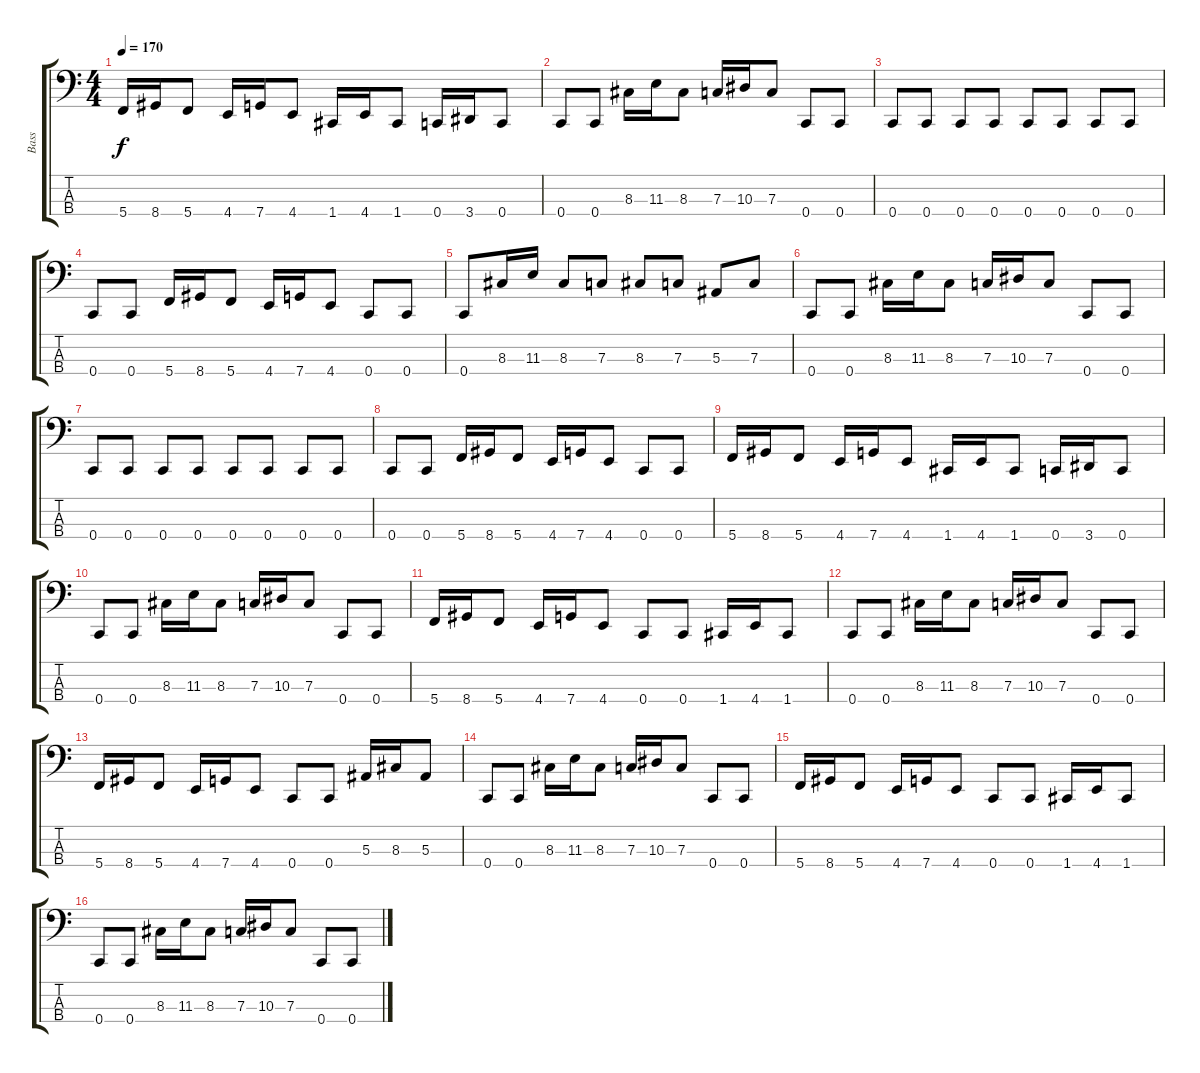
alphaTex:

\track ("Bass" "Bass") {instrument electricbasspick}
\staff {score tabs}
\tuning (Eb2 Bb1 F1 C1) {hide}
\ts (4 4)
\tempo 170
\clef f4
\ks c
5.4.16{dy f} 8.4.16 5.4.8 4.4.16 7.4.16 4.4.8 1.4.16 4.4.16 1.4.8 0.4.16 3.4.16 0.4.8 |
0.4.8 0.4.8 8.3.16 11.3.16 8.3.8 7.3.16 10.3.16 7.3.8 0.4.8 0.4.8 |
0.4.8 0.4.8 0.4.8 0.4.8 0.4.8 0.4.8 0.4.8 0.4.8 |
0.4.8 0.4.8 5.4.16 8.4.16 5.4.8 4.4.16 7.4.16 4.4.8 0.4.8 0.4.8 |
0.4.8 8.3.16 11.3.16 8.3.8 7.3.8 8.3.8 7.3.8 5.3.8 7.3.8 |
0.4.8 0.4.8 8.3.16 11.3.16 8.3.8 7.3.16 10.3.16 7.3.8 0.4.8 0.4.8 |
0.4.8 0.4.8 0.4.8 0.4.8 0.4.8 0.4.8 0.4.8 0.4.8 |
0.4.8 0.4.8 5.4.16 8.4.16 5.4.8 4.4.16 7.4.16 4.4.8 0.4.8 0.4.8 |
5.4.16 8.4.16 5.4.8 4.4.16 7.4.16 4.4.8 1.4.16 4.4.16 1.4.8 0.4.16 3.4.16 0.4.8 |
0.4.8 0.4.8 8.3.16 11.3.16 8.3.8 7.3.16 10.3.16 7.3.8 0.4.8 0.4.8 |
5.4.16 8.4.16 5.4.8 4.4.16 7.4.16 4.4.8 0.4.8 0.4.8 1.4.16 4.4.16 1.4.8 |
0.4.8 0.4.8 8.3.16 11.3.16 8.3.8 7.3.16 10.3.16 7.3.8 0.4.8 0.4.8 |
5.4.16 8.4.16 5.4.8 4.4.16 7.4.16 4.4.8 0.4.8 0.4.8 5.3.16 8.3.16 5.3.8 |
0.4.8 0.4.8 8.3.16 11.3.16 8.3.8 7.3.16 10.3.16 7.3.8 0.4.8 0.4.8 |
5.4.16 8.4.16 5.4.8 4.4.16 7.4.16 4.4.8 0.4.8 0.4.8 1.4.16 4.4.16 1.4.8 |
0.4.8 0.4.8 8.3.16 11.3.16 8.3.8 7.3.16 10.3.16 7.3.8 0.4.8 0.4.8
